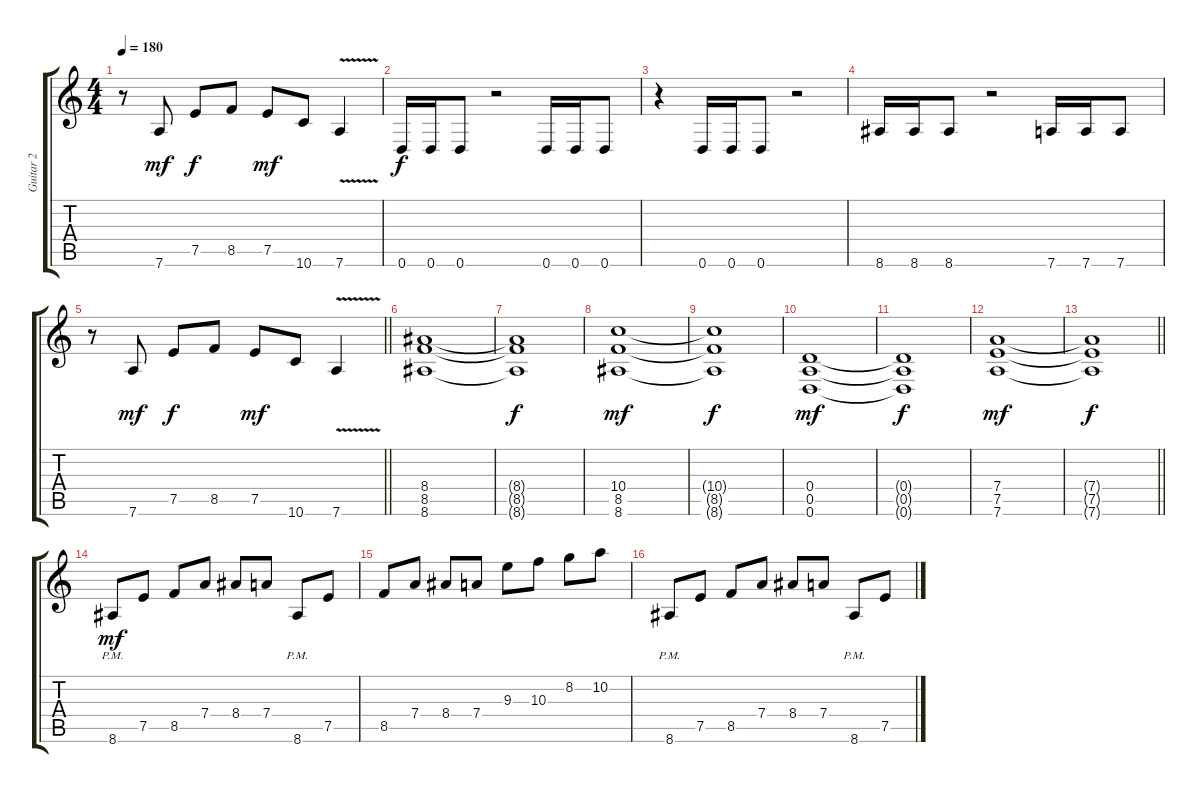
\track ("Guitar 2" "Guitar 2") {instrument distortionguitar}
\staff {score tabs}
\tuning (E4 B3 G3 D3 A2 D2) {hide}
\ts (4 4)
\tempo 180
\clef g2
\ks c
r.8{dy f} 7.6.8{dy mf} 7.5.8{dy f} 8.5.8 7.5.8{dy mf} 10.6.8 7.6{v}.4 |
0.6.16{dy f} 0.6.16 0.6.8 r.2 0.6.16 0.6.16 0.6.8 |
r.4 0.6.16 0.6.16 0.6.8 r.2 |
8.6.16 8.6.16 8.6.8 r.2 7.6.16 7.6.16 7.6.8 |
\barLineRight lightlight
r.8 7.6.8{dy mf} 7.5.8{dy f} 8.5.8 7.5.8{dy mf} 10.6.8 7.6{v}.4 |
\section ("" "")
(8.4 8.5 8.6).1 |
(8.4{t} 8.5{t} 8.6{t}).1{dy f} |
(10.4 8.5 8.6).1{dy mf} |
(10.4{t} 8.5{t} 8.6{t}).1{dy f} |
(0.4 0.5 0.6).1{dy mf} |
(0.4{t} 0.5{t} 0.6{t}).1{dy f} |
(7.4 7.5 7.6).1{dy mf} |
\barLineRight lightlight
(7.4{t} 7.5{t} 7.6{t}).1{dy f} |
\section ("" "")
8.6{pm}.8{dy mf} 7.5.8 8.5.8 7.4.8 8.4.8 7.4.8 8.6{pm}.8 7.5.8 |
8.5.8 7.4.8 8.4.8 7.4.8 9.3.8 10.3.8 8.2.8 10.2.8 |
8.6{pm}.8 7.5.8 8.5.8 7.4.8 8.4.8 7.4.8 8.6{pm}.8 7.5.8
